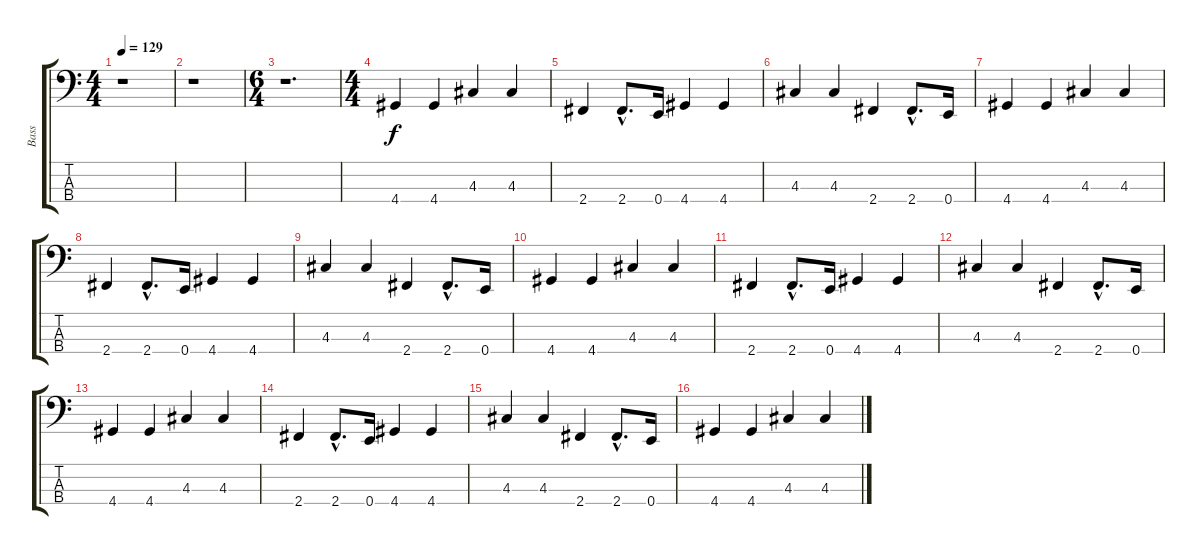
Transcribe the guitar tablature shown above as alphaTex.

\track ("Bass" "Bass") {instrument electricbassfinger}
\staff {score tabs}
\tuning (G2 D2 A1 E1) {hide}
\ts (4 4)
\tempo 129
\clef f4
\ks c
r.1{dy f} |
r.1 |
\ts (6 4)
r.1{d} |
\ts (4 4)
4.4.4 4.4.4 4.3.4 4.3.4 |
2.4.4 2.4{hac}.8{d} 0.4.16 4.4.4 4.4.4 |
4.3.4 4.3.4 2.4.4 2.4{hac}.8{d} 0.4.16 |
4.4.4 4.4.4 4.3.4 4.3.4 |
2.4.4 2.4{hac}.8{d} 0.4.16 4.4.4 4.4.4 |
4.3.4 4.3.4 2.4.4 2.4{hac}.8{d} 0.4.16 |
4.4.4 4.4.4 4.3.4 4.3.4 |
2.4.4 2.4{hac}.8{d} 0.4.16 4.4.4 4.4.4 |
4.3.4 4.3.4 2.4.4 2.4{hac}.8{d} 0.4.16 |
4.4.4 4.4.4 4.3.4 4.3.4 |
2.4.4 2.4{hac}.8{d} 0.4.16 4.4.4 4.4.4 |
4.3.4 4.3.4 2.4.4 2.4{hac}.8{d} 0.4.16 |
4.4.4 4.4.4 4.3.4 4.3.4
